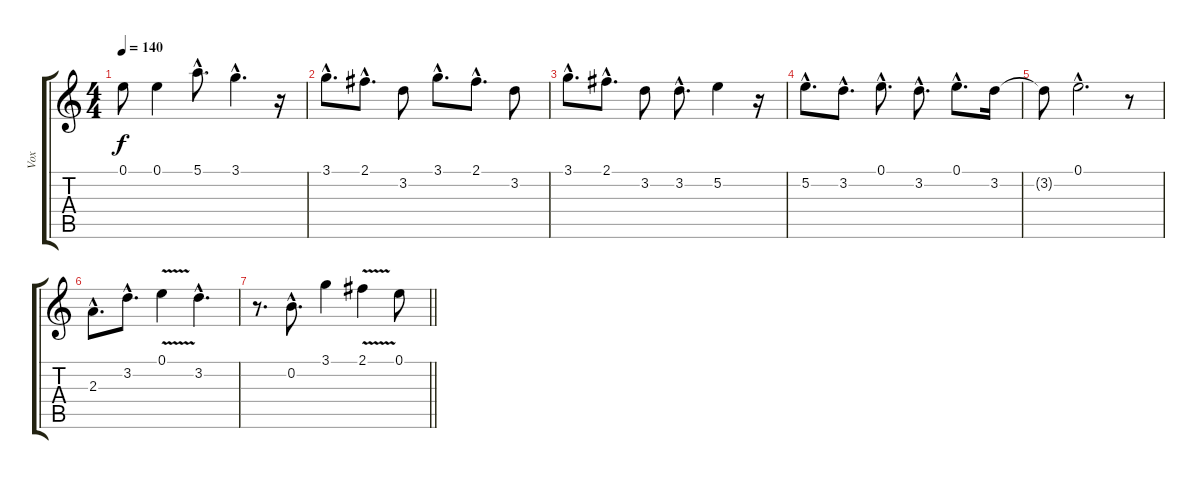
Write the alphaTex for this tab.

\track ("Vox" "Vox") {instrument acousticguitarsteel}
\staff {score tabs}
\tuning (E4 B3 G3 D3 A2 E2) {hide}
\ts (4 4)
\tempo 140
\clef g2
\ks c
0.1.8{dy f} 0.1.4 5.1{hac}.8{d} 3.1{hac}.4{d} r.16 |
3.1{hac}.8{d} 2.1{hac}.8{d} 3.2.8 3.1{hac}.8{d} 2.1{hac}.8{d} 3.2.8 |
3.1{hac}.8{d} 2.1{hac}.8{d} 3.2.8 3.2{hac}.8{d} 5.2.4 r.16 |
5.2{hac}.8{d} 3.2{hac}.8{d} 0.1{hac}.8{d} 3.2{hac}.8{d} 0.1{hac}.8{d} 3.2.16 |
3.2{t}.8 0.1{hac}.2{d} r.8 |
2.3{hac}.8{d} 3.2{hac}.8{d} 0.1{v}.4 3.2{hac}.4{d} |
\barLineRight lightlight
r.8{d} 0.2{hac}.8{d} 3.1.4 2.1{v}.4 0.1.8
